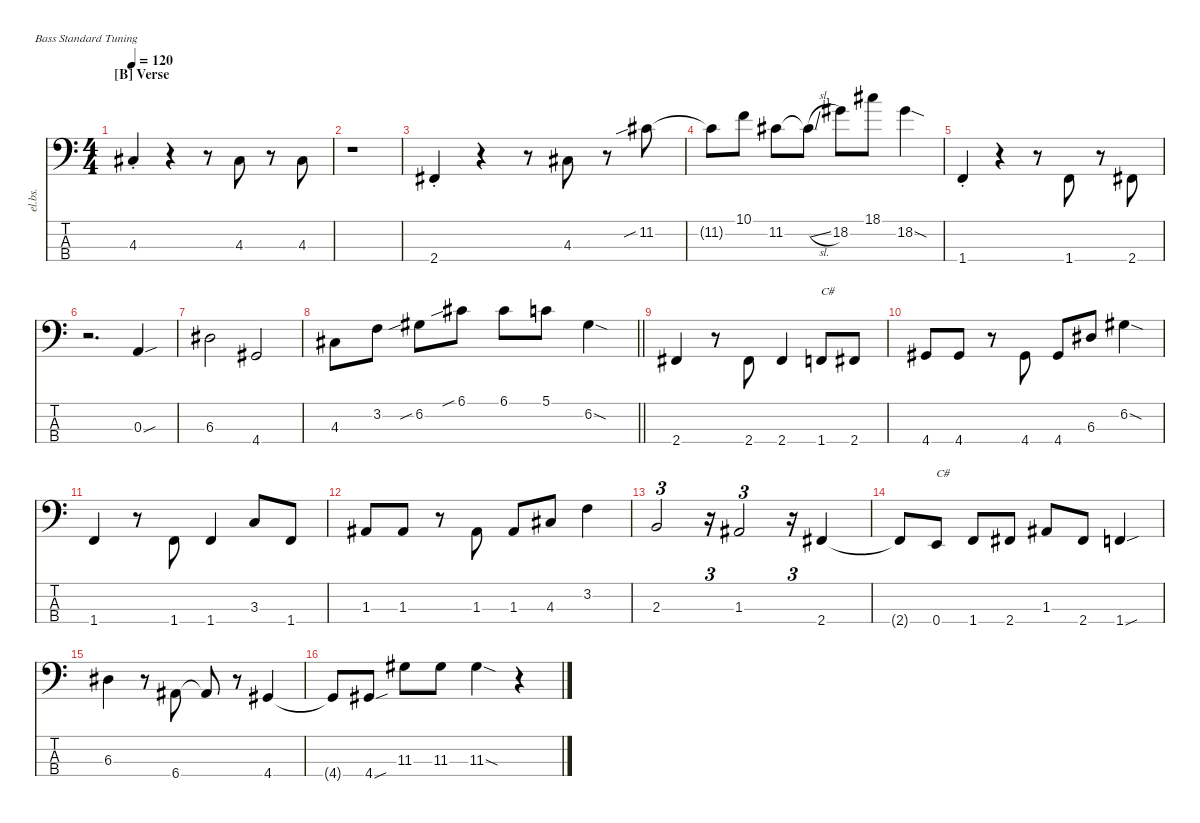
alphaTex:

\defaultSystemsLayout 4
\hideDynamics
\bracketExtendMode nobrackets
\track ("Electric Bass" "el.bs.") {mute instrument electricbassfinger}
\staff {score tabs}
\tuning (G2 D2 A1 E1)
\ts (4 4)
\section ("B" "Verse")
\tempo 120
\clef f4
\ks c
4.3{st acc #}.4{dy mf beam Up} r.4{beam Down} r.8{beam Down} 4.3{acc #}.8{beam Up} r.8{beam Down} 4.3{acc #}.8{beam Up} |
r.1{beam Down} |
2.4{st acc #}.4{beam Up} r.4{beam Down} r.8{beam Down} 4.3{acc #}.8{beam Up} r.8{beam Down} 11.2{sib acc #}.8{beam Down} |
11.2{t acc #}.8{beam Down} 10.1.8{beam Down} 11.2{acc #}.8{beam Down} 11.2{sl t acc #}.8{beam Down} 18.2{acc #}.8{beam Down} 18.1{acc #}.8{beam Down} 18.2{sod acc #}.4{beam Down} |
1.4{st}.4{beam Up} r.4{beam Down} r.8{beam Down} 1.4.8{beam Up} r.8{beam Down} 2.4{acc #}.8{beam Up} |
r.2{d beam Down} 0.3{sou}.4{beam Up} |
6.3{acc #}.2{beam Down} 4.4{acc #}.2{beam Up} |
\barLineRight lightlight
4.3{acc #}.8{beam Down} 3.2.8{beam Down} 6.2{sib acc #}.8{beam Down} 6.1{sib acc #}.8{beam Down} 6.1{acc #}.8{beam Down} 5.1.8{beam Down} 6.2{sod acc #}.4{beam Down} |
2.4{acc #}.4{beam Up} r.8{beam Down} 2.4{acc #}.8{beam Up} 2.4{acc #}.4{beam Up} 1.4.8{txt "C#" beam Up} 2.4{acc #}.8{beam Up} |
4.4{acc #}.8{beam Up} 4.4{acc #}.8{beam Up} r.8{beam Down} 4.4{acc #}.8{beam Up} 4.4{acc #}.8{beam Up} 6.3{acc #}.8{beam Up} 6.2{sod acc #}.4{beam Down} |
1.4.4{beam Up} r.8{beam Down} 1.4.8{beam Up} 1.4.4{beam Up} 3.3.8{beam Up} 1.4.8{beam Up} |
1.3{acc #}.8{beam Up} 1.3{acc #}.8{beam Up} r.8{beam Down} 1.3{acc #}.8{beam Up} 1.3{acc #}.8{beam Up} 4.3{acc #}.8{beam Up} 3.2.4{beam Down} |
2.3.2{tu (3 2) beam Up} r.16{tu (3 2) beam Down} 1.3{acc #}.2{tu (3 2) beam Up} r.16{tu (3 2) beam Down} 2.4{acc #}.4{beam Up} |
2.4{t acc #}.8{beam Up} 0.4.8{txt "C#" beam Up} 1.4.8{beam Up} 2.4{acc #}.8{beam Up} 1.3{acc #}.8{beam Up} 2.4{acc #}.8{beam Up} 1.4{sou}.4{beam Up} |
6.3{acc #}.4{beam Down} r.8{beam Down} 6.4{acc #}.8{beam Up} 6.4{t acc #}.8{beam Up} r.8{beam Down} 4.4{acc #}.4{beam Up} |
4.4{t acc #}.8{beam Up} 4.4{sou acc #}.8{beam Up} 11.3{acc #}.8{beam Down} 11.3{acc #}.8{beam Down} 11.3{sod acc #}.4{beam Down} r.4{beam Down}
